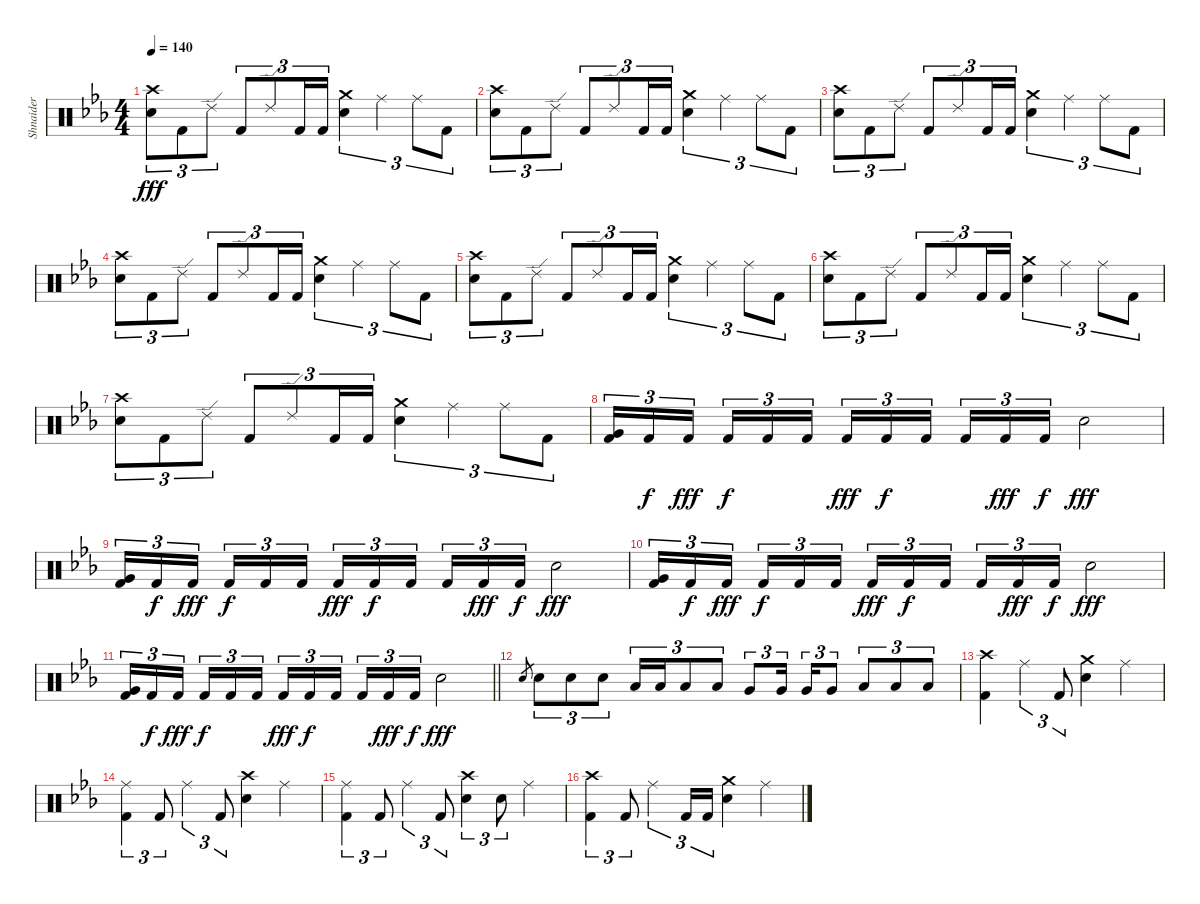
\track ("Shnaider" "Shnaider") {instrument percussion}
\staff {score}
\articulation defaults
\ts (4 4)
\tempo 140
\clef neutral
\ks eb
("Crash high (hit)" "Snare (hit) 2").8{tu (3 2) dy fff} "Kick (hit) 2".8{tu (3 2)} "Ride (edge) 2".8{tu (3 2)} "Kick (hit) 2".8{tu (3 2)} "Ride (edge) 2".8{tu (3 2)} "Kick (hit) 2".16{tu (3 2)} "Kick (hit) 2".16{tu (3 2)} ("Crash medium (hit)" "Snare (hit) 2").4{tu (3 2)} "Ride (middle)".4{tu (3 2)} "Ride (middle)".8{tu (3 2)} "Kick (hit) 2".8{tu (3 2)} |
("Crash high (hit)" "Snare (hit) 2").8{tu (3 2)} "Kick (hit) 2".8{tu (3 2)} "Ride (edge) 2".8{tu (3 2)} "Kick (hit) 2".8{tu (3 2)} "Ride (edge) 2".8{tu (3 2)} "Kick (hit) 2".16{tu (3 2)} "Kick (hit) 2".16{tu (3 2)} ("Crash medium (hit)" "Snare (hit) 2").4{tu (3 2)} "Ride (middle)".4{tu (3 2)} "Ride (middle)".8{tu (3 2)} "Kick (hit) 2".8{tu (3 2)} |
("Crash high (hit)" "Snare (hit) 2").8{tu (3 2)} "Kick (hit) 2".8{tu (3 2)} "Ride (edge) 2".8{tu (3 2)} "Kick (hit) 2".8{tu (3 2)} "Ride (edge) 2".8{tu (3 2)} "Kick (hit) 2".16{tu (3 2)} "Kick (hit) 2".16{tu (3 2)} ("Crash medium (hit)" "Snare (hit) 2").4{tu (3 2)} "Ride (middle)".4{tu (3 2)} "Ride (middle)".8{tu (3 2)} "Kick (hit) 2".8{tu (3 2)} |
("Crash high (hit)" "Snare (hit) 2").8{tu (3 2)} "Kick (hit) 2".8{tu (3 2)} "Ride (edge) 2".8{tu (3 2)} "Kick (hit) 2".8{tu (3 2)} "Ride (edge) 2".8{tu (3 2)} "Kick (hit) 2".16{tu (3 2)} "Kick (hit) 2".16{tu (3 2)} ("Crash medium (hit)" "Snare (hit) 2").4{tu (3 2)} "Ride (middle)".4{tu (3 2)} "Ride (middle)".8{tu (3 2)} "Kick (hit) 2".8{tu (3 2)} |
("Crash high (hit)" "Snare (hit) 2").8{tu (3 2)} "Kick (hit) 2".8{tu (3 2)} "Ride (edge) 2".8{tu (3 2)} "Kick (hit) 2".8{tu (3 2)} "Ride (edge) 2".8{tu (3 2)} "Kick (hit) 2".16{tu (3 2)} "Kick (hit) 2".16{tu (3 2)} ("Crash medium (hit)" "Snare (hit) 2").4{tu (3 2)} "Ride (middle)".4{tu (3 2)} "Ride (middle)".8{tu (3 2)} "Kick (hit) 2".8{tu (3 2)} |
("Crash high (hit)" "Snare (hit) 2").8{tu (3 2)} "Kick (hit) 2".8{tu (3 2)} "Ride (edge) 2".8{tu (3 2)} "Kick (hit) 2".8{tu (3 2)} "Ride (edge) 2".8{tu (3 2)} "Kick (hit) 2".16{tu (3 2)} "Kick (hit) 2".16{tu (3 2)} ("Crash medium (hit)" "Snare (hit) 2").4{tu (3 2)} "Ride (middle)".4{tu (3 2)} "Ride (middle)".8{tu (3 2)} "Kick (hit) 2".8{tu (3 2)} |
("Crash high (hit)" "Snare (hit) 2").8{tu (3 2)} "Kick (hit) 2".8{tu (3 2)} "Ride (edge) 2".8{tu (3 2)} "Kick (hit) 2".8{tu (3 2)} "Ride (edge) 2".8{tu (3 2)} "Kick (hit) 2".16{tu (3 2)} "Kick (hit) 2".16{tu (3 2)} ("Crash medium (hit)" "Snare (hit) 2").4{tu (3 2)} "Ride (middle)".4{tu (3 2)} "Ride (middle)".8{tu (3 2)} "Kick (hit) 2".8{tu (3 2)} |
("Very Low Tom (hit)" "Kick (hit) 2").16{tu (3 2)} "Kick (hit) 2".16{tu (3 2) dy f} "Kick (hit) 2".16{tu (3 2) dy fff beam splitsecondary} "Kick (hit) 2".16{tu (3 2) dy f} "Kick (hit) 2".16{tu (3 2)} "Kick (hit) 2".16{tu (3 2)} "Kick (hit) 2".16{tu (3 2) dy fff} "Kick (hit) 2".16{tu (3 2) dy f} "Kick (hit) 2".16{tu (3 2) beam splitsecondary} "Kick (hit) 2".16{tu (3 2)} "Kick (hit) 2".16{tu (3 2) dy fff} "Kick (hit) 2".16{tu (3 2) dy f} "Snare (hit) 2".2{dy fff} |
("Very Low Tom (hit)" "Kick (hit) 2").16{tu (3 2)} "Kick (hit) 2".16{tu (3 2) dy f} "Kick (hit) 2".16{tu (3 2) dy fff beam splitsecondary} "Kick (hit) 2".16{tu (3 2) dy f} "Kick (hit) 2".16{tu (3 2)} "Kick (hit) 2".16{tu (3 2)} "Kick (hit) 2".16{tu (3 2) dy fff} "Kick (hit) 2".16{tu (3 2) dy f} "Kick (hit) 2".16{tu (3 2) beam splitsecondary} "Kick (hit) 2".16{tu (3 2)} "Kick (hit) 2".16{tu (3 2) dy fff} "Kick (hit) 2".16{tu (3 2) dy f} "Snare (hit) 2".2{dy fff} |
("Very Low Tom (hit)" "Kick (hit) 2").16{tu (3 2)} "Kick (hit) 2".16{tu (3 2) dy f} "Kick (hit) 2".16{tu (3 2) dy fff beam splitsecondary} "Kick (hit) 2".16{tu (3 2) dy f} "Kick (hit) 2".16{tu (3 2)} "Kick (hit) 2".16{tu (3 2)} "Kick (hit) 2".16{tu (3 2) dy fff} "Kick (hit) 2".16{tu (3 2) dy f} "Kick (hit) 2".16{tu (3 2) beam splitsecondary} "Kick (hit) 2".16{tu (3 2)} "Kick (hit) 2".16{tu (3 2) dy fff} "Kick (hit) 2".16{tu (3 2) dy f} "Snare (hit) 2".2{dy fff} |
\barLineRight lightlight
("Very Low Tom (hit)" "Kick (hit) 2").16{tu (3 2)} "Kick (hit) 2".16{tu (3 2) dy f} "Kick (hit) 2".16{tu (3 2) dy fff beam splitsecondary} "Kick (hit) 2".16{tu (3 2) dy f} "Kick (hit) 2".16{tu (3 2)} "Kick (hit) 2".16{tu (3 2)} "Kick (hit) 2".16{tu (3 2) dy fff} "Kick (hit) 2".16{tu (3 2) dy f} "Kick (hit) 2".16{tu (3 2) beam splitsecondary} "Kick (hit) 2".16{tu (3 2)} "Kick (hit) 2".16{tu (3 2) dy fff} "Kick (hit) 2".16{tu (3 2) dy f} "Snare (hit) 2".2{dy fff} |
"Snare (hit) 2".8{gr} "Snare (hit) 2".8{tu (3 2)} "Snare (hit) 2".8{tu (3 2)} "Snare (hit) 2".8{tu (3 2)} "Low Tom (hit)".16{tu (3 2)} "Low Tom (hit)".16{tu (3 2)} "Low Tom (hit)".8{tu (3 2)} "Low Tom (hit)".8{tu (3 2)} "Very Low Tom (hit)".8{tu (3 2)} "Very Low Tom (hit)".16{tu (3 2) beam splitsecondary} "Very Low Tom (hit)".16{tu (3 2)} "Very Low Tom (hit)".8{tu (3 2)} "Low Floor Tom (hit)".8{tu (3 2)} "Low Floor Tom (hit)".8{tu (3 2)} "Low Floor Tom (hit)".8{tu (3 2)} |
("Crash high (hit)" "Kick (hit) 2").4 "Ride (middle)".4{tu (3 2)} "Kick (hit) 2".8{tu (3 2)} ("Crash medium (hit)" "Snare (hit) 2").4 "Ride (middle)".4 |
("Ride (middle)" "Kick (hit) 2").4{tu (3 2)} "Kick (hit) 2".8{tu (3 2)} "Ride (middle)".4{tu (3 2)} "Kick (hit) 2".8{tu (3 2)} ("Crash high (hit)" "Snare (hit) 2").4 "Ride (middle)".4 |
("Ride (middle)" "Kick (hit) 2").4{tu (3 2)} "Kick (hit) 2".8{tu (3 2)} "Ride (middle)".4{tu (3 2)} "Kick (hit) 2".8{tu (3 2)} ("Crash high (hit)" "Snare (hit) 2").4{tu (3 2)} "Snare (hit) 2".8{tu (3 2)} "Ride (middle)".4 |
("Crash high (hit)" "Kick (hit) 2").4{tu (3 2)} "Kick (hit) 2".8{tu (3 2)} "Ride (middle)".4{tu (3 2)} "Kick (hit) 2".16{tu (3 2)} "Kick (hit) 2".16{tu (3 2)} ("Crash medium (hit)" "Snare (hit) 2").4 "Ride (middle)".4
